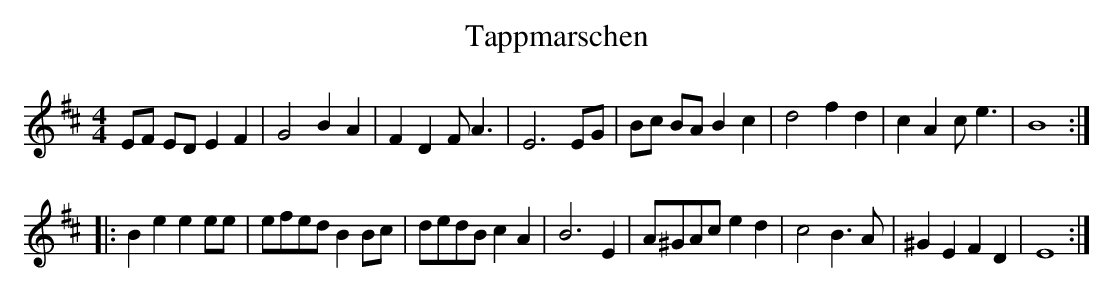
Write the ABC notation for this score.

X:1
T:Tappmarschen
M:4/4
L:1/4
K:E Dorian
E/F/ E/D/ E F | G2 BA | F D F<A | E3 E/G/ | \
B/c/ B/A/ B c | d2 fd | cA c<e | B4 ::
Be ee/e/ | e/f/e/d/ B B/c/ | d/e/d/B/ cA | B3 E |\
A/^G/A/c/ e d | c2 B>A | ^GE FD | E4 :|]
